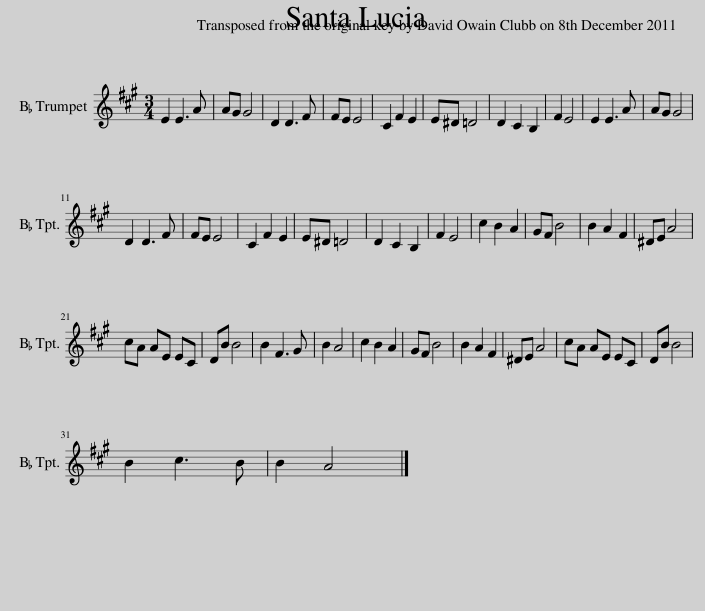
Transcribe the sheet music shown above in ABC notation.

X:1
L:1/8
M:3/4
I:linebreak $
K:none
V:1 treble transpose=-2
V:1
[K:A] E2 E3 A | AG G4 | D2 D3 F | FE E4 | C2 F2 E2 | %5
 E^D =D4 | D2 C2 B,2 | F2 E4 | E2 E3 A | AG G4 |$ %10
 D2 D3 F | FE E4 | C2 F2 E2 | E^D =D4 | D2 C2 B,2 | %15
 F2 E4 | c2 B2 A2 | GF B4 | B2 A2 F2 | ^DE A4 |$ %20
 cA AE EC | DB B4 | B2 F3 G | B2 A4 | c2 B2 A2 | %25
 GF B4 | B2 A2 F2 | ^DE A4 | cA AE EC | DB B4 |$ %30
 B2 c3 B | B2 A4 |] %32
